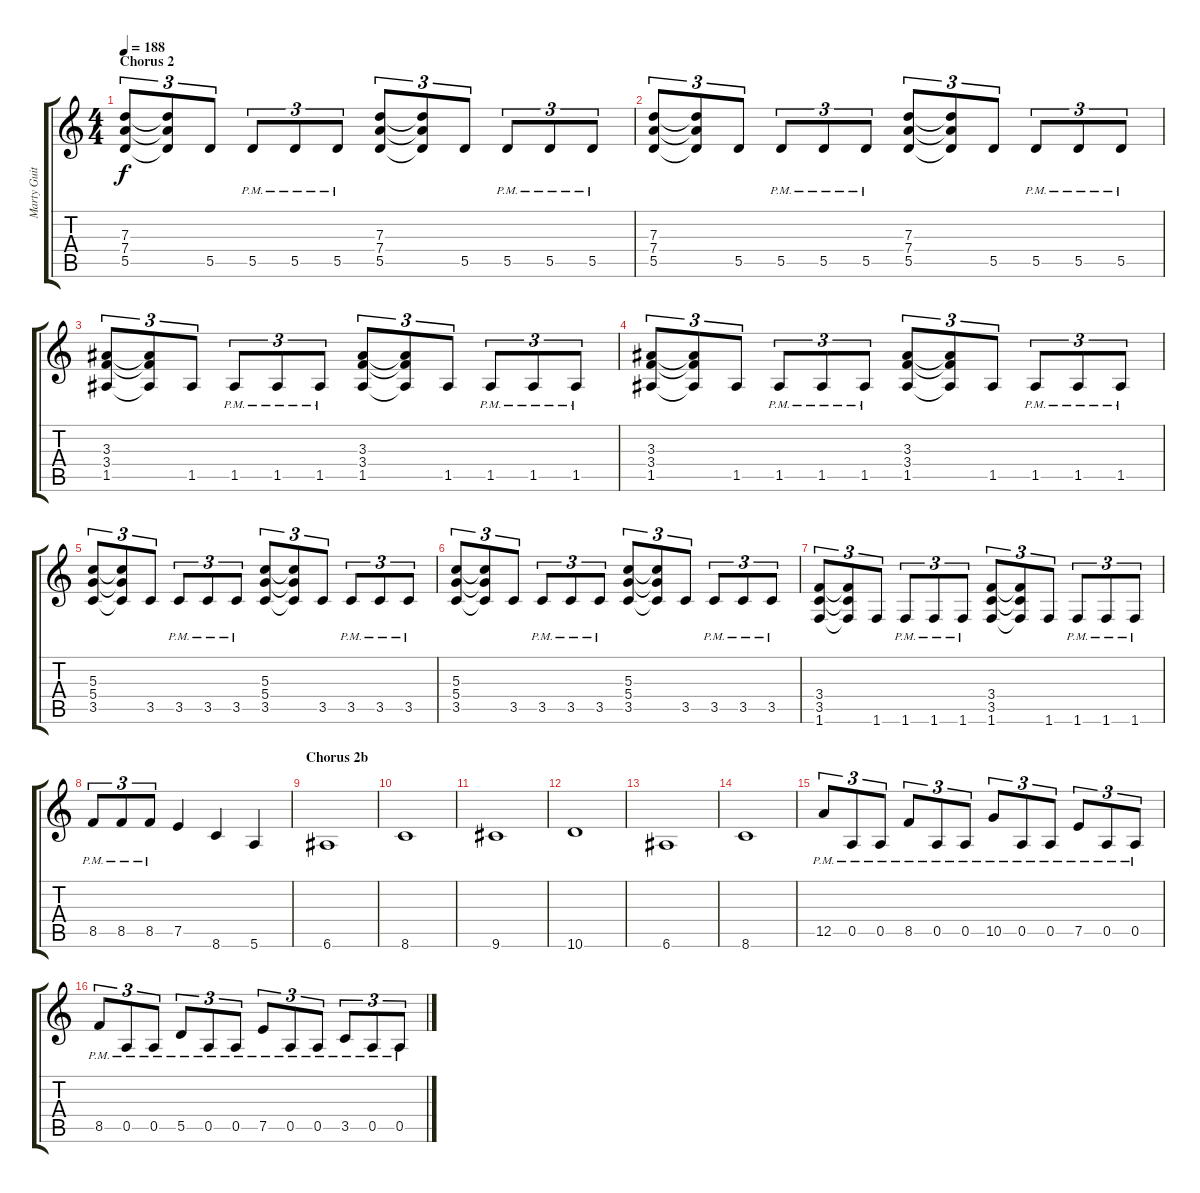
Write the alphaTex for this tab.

\track ("Marty Guitar" "Marty Guit") {instrument overdrivenguitar}
\staff {score tabs}
\tuning (E4 B3 G3 D3 A2 E2) {hide}
\ts (4 4)
\section ("" "Chorus 2")
\tempo 188
\clef g2
\ks c
(7.3 7.4 5.5).8{tu (3 2) dy f} (7.3{t} 7.4{t} 5.5{t}).8{tu (3 2)} 5.5.8{tu (3 2)} 5.5{pm}.8{tu (3 2)} 5.5{pm}.8{tu (3 2)} 5.5{pm}.8{tu (3 2)} (7.3 7.4 5.5).8{tu (3 2)} (7.3{t} 7.4{t} 5.5{t}).8{tu (3 2)} 5.5.8{tu (3 2)} 5.5{pm}.8{tu (3 2)} 5.5{pm}.8{tu (3 2)} 5.5{pm}.8{tu (3 2)} |
(7.3 7.4 5.5).8{tu (3 2)} (7.3{t} 7.4{t} 5.5{t}).8{tu (3 2)} 5.5.8{tu (3 2)} 5.5{pm}.8{tu (3 2)} 5.5{pm}.8{tu (3 2)} 5.5{pm}.8{tu (3 2)} (7.3 7.4 5.5).8{tu (3 2)} (7.3{t} 7.4{t} 5.5{t}).8{tu (3 2)} 5.5.8{tu (3 2)} 5.5{pm}.8{tu (3 2)} 5.5{pm}.8{tu (3 2)} 5.5{pm}.8{tu (3 2)} |
(3.3 3.4 1.5).8{tu (3 2)} (3.3{t} 3.4{t} 1.5{t}).8{tu (3 2)} 1.5.8{tu (3 2)} 1.5{pm}.8{tu (3 2)} 1.5{pm}.8{tu (3 2)} 1.5{pm}.8{tu (3 2)} (3.3 3.4 1.5).8{tu (3 2)} (3.3{t} 3.4{t} 1.5{t}).8{tu (3 2)} 1.5.8{tu (3 2)} 1.5{pm}.8{tu (3 2)} 1.5{pm}.8{tu (3 2)} 1.5{pm}.8{tu (3 2)} |
(3.3 3.4 1.5).8{tu (3 2)} (3.3{t} 3.4{t} 1.5{t}).8{tu (3 2)} 1.5.8{tu (3 2)} 1.5{pm}.8{tu (3 2)} 1.5{pm}.8{tu (3 2)} 1.5{pm}.8{tu (3 2)} (3.3 3.4 1.5).8{tu (3 2)} (3.3{t} 3.4{t} 1.5{t}).8{tu (3 2)} 1.5.8{tu (3 2)} 1.5{pm}.8{tu (3 2)} 1.5{pm}.8{tu (3 2)} 1.5{pm}.8{tu (3 2)} |
(5.3 5.4 3.5).8{tu (3 2)} (5.3{t} 5.4{t} 3.5{t}).8{tu (3 2)} 3.5.8{tu (3 2)} 3.5{pm}.8{tu (3 2)} 3.5{pm}.8{tu (3 2)} 3.5{pm}.8{tu (3 2)} (5.3 5.4 3.5).8{tu (3 2)} (5.3{t} 5.4{t} 3.5{t}).8{tu (3 2)} 3.5.8{tu (3 2)} 3.5{pm}.8{tu (3 2)} 3.5{pm}.8{tu (3 2)} 3.5{pm}.8{tu (3 2)} |
(5.3 5.4 3.5).8{tu (3 2)} (5.3{t} 5.4{t} 3.5{t}).8{tu (3 2)} 3.5.8{tu (3 2)} 3.5{pm}.8{tu (3 2)} 3.5{pm}.8{tu (3 2)} 3.5{pm}.8{tu (3 2)} (5.3 5.4 3.5).8{tu (3 2)} (5.3{t} 5.4{t} 3.5{t}).8{tu (3 2)} 3.5.8{tu (3 2)} 3.5{pm}.8{tu (3 2)} 3.5{pm}.8{tu (3 2)} 3.5{pm}.8{tu (3 2)} |
(3.4 3.5 1.6).8{tu (3 2)} (3.4{t} 3.5{t} 1.6{t}).8{tu (3 2)} 1.6.8{tu (3 2)} 1.6{pm}.8{tu (3 2)} 1.6{pm}.8{tu (3 2)} 1.6{pm}.8{tu (3 2)} (3.4 3.5 1.6).8{tu (3 2)} (3.4{t} 3.5{t} 1.6{t}).8{tu (3 2)} 1.6.8{tu (3 2)} 1.6{pm}.8{tu (3 2)} 1.6{pm}.8{tu (3 2)} 1.6{pm}.8{tu (3 2)} |
8.5{pm}.8{tu (3 2)} 8.5{pm}.8{tu (3 2)} 8.5{pm}.8{tu (3 2)} 7.5.4 8.6.4 5.6.4 |
\section ("" "Chorus 2b")
6.6.1 |
8.6.1 |
9.6.1 |
10.6.1 |
6.6.1 |
8.6.1 |
12.5{pm}.8{tu (3 2)} 0.5{pm}.8{tu (3 2)} 0.5{pm}.8{tu (3 2)} 8.5{pm}.8{tu (3 2)} 0.5{pm}.8{tu (3 2)} 0.5{pm}.8{tu (3 2)} 10.5{pm}.8{tu (3 2)} 0.5{pm}.8{tu (3 2)} 0.5{pm}.8{tu (3 2)} 7.5{pm}.8{tu (3 2)} 0.5{pm}.8{tu (3 2)} 0.5{pm}.8{tu (3 2)} |
8.5{pm}.8{tu (3 2)} 0.5{pm}.8{tu (3 2)} 0.5{pm}.8{tu (3 2)} 5.5{pm}.8{tu (3 2)} 0.5{pm}.8{tu (3 2)} 0.5{pm}.8{tu (3 2)} 7.5{pm}.8{tu (3 2)} 0.5{pm}.8{tu (3 2)} 0.5{pm}.8{tu (3 2)} 3.5{pm}.8{tu (3 2)} 0.5{pm}.8{tu (3 2)} 0.5{pm}.8{tu (3 2)}
